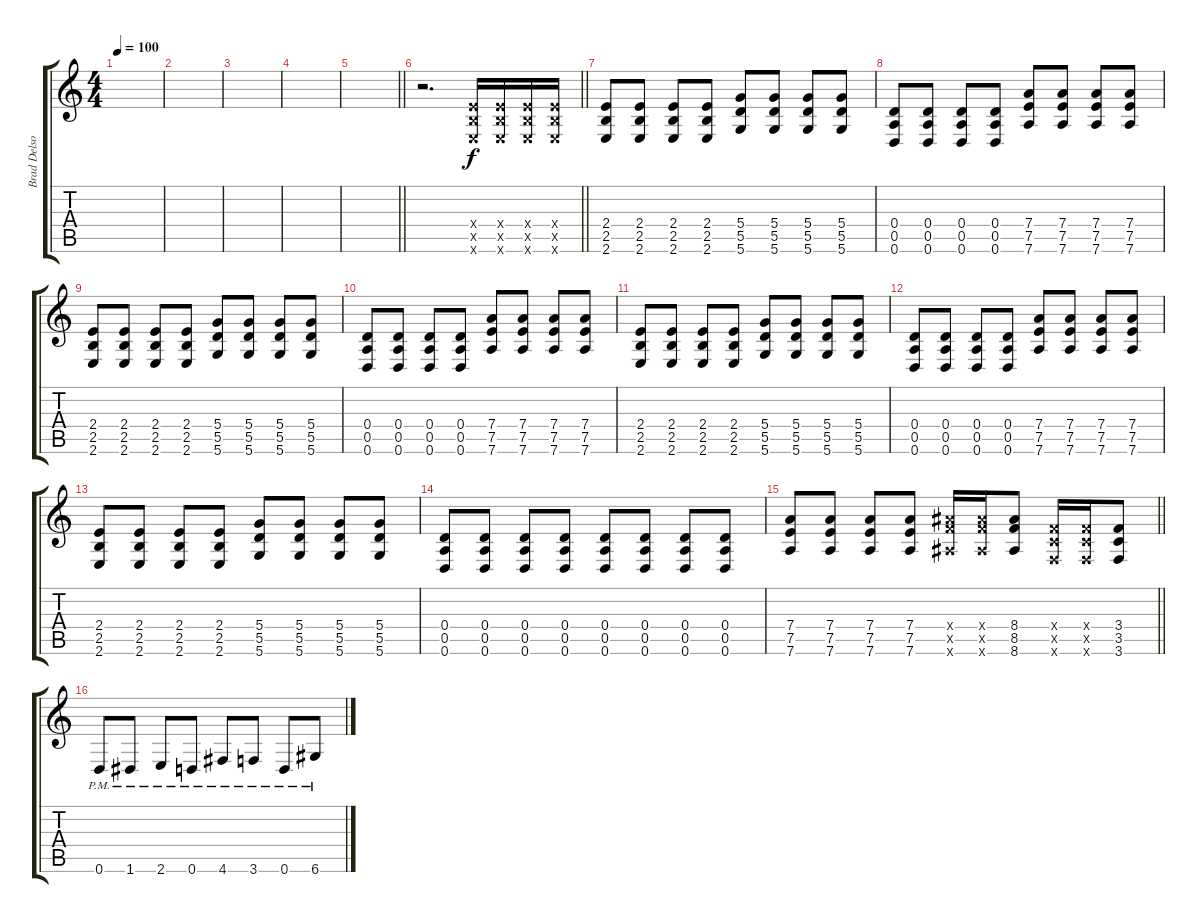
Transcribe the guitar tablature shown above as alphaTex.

\track ("Brad Delson [Gtr.2]" "Brad Delso") {instrument distortionguitar}
\staff {score tabs}
\tuning (E4 B3 G3 D3 A2 D2) {hide}
\ts (4 4)
\tempo 100
\clef g2
\ks c
|
|
|
|
\barLineRight lightlight
|
\barLineRight lightlight
r.2{d} (2.4{x} 2.5{x} 2.6{x}).16 (2.4{x} 2.5{x} 2.6{x}).16 (2.4{x} 2.5{x} 2.6{x}).16 (2.4{x} 2.5{x} 2.6{x}).16 |
(2.4 2.5 2.6).8 (2.4 2.5 2.6).8 (2.4 2.5 2.6).8 (2.4 2.5 2.6).8 (5.4 5.5 5.6).8 (5.4 5.5 5.6).8 (5.4 5.5 5.6).8 (5.4 5.5 5.6).8 |
(0.4 0.5 0.6).8 (0.4 0.5 0.6).8 (0.4 0.5 0.6).8 (0.4 0.5 0.6).8 (7.4 7.5 7.6).8 (7.4 7.5 7.6).8 (7.4 7.5 7.6).8 (7.4 7.5 7.6).8 |
(2.4 2.5 2.6).8 (2.4 2.5 2.6).8 (2.4 2.5 2.6).8 (2.4 2.5 2.6).8 (5.4 5.5 5.6).8 (5.4 5.5 5.6).8 (5.4 5.5 5.6).8 (5.4 5.5 5.6).8 |
(0.4 0.5 0.6).8 (0.4 0.5 0.6).8 (0.4 0.5 0.6).8 (0.4 0.5 0.6).8 (7.4 7.5 7.6).8 (7.4 7.5 7.6).8 (7.4 7.5 7.6).8 (7.4 7.5 7.6).8 |
(2.4 2.5 2.6).8 (2.4 2.5 2.6).8 (2.4 2.5 2.6).8 (2.4 2.5 2.6).8 (5.4 5.5 5.6).8 (5.4 5.5 5.6).8 (5.4 5.5 5.6).8 (5.4 5.5 5.6).8 |
(0.4 0.5 0.6).8 (0.4 0.5 0.6).8 (0.4 0.5 0.6).8 (0.4 0.5 0.6).8 (7.4 7.5 7.6).8 (7.4 7.5 7.6).8 (7.4 7.5 7.6).8 (7.4 7.5 7.6).8 |
(2.4 2.5 2.6).8 (2.4 2.5 2.6).8 (2.4 2.5 2.6).8 (2.4 2.5 2.6).8 (5.4 5.5 5.6).8 (5.4 5.5 5.6).8 (5.4 5.5 5.6).8 (5.4 5.5 5.6).8 |
(0.4 0.5 0.6).8 (0.4 0.5 0.6).8 (0.4 0.5 0.6).8 (0.4 0.5 0.6).8 (0.4 0.5 0.6).8 (0.4 0.5 0.6).8 (0.4 0.5 0.6).8 (0.4 0.5 0.6).8 |
\barLineRight lightlight
(7.4 7.5 7.6).8 (7.4 7.5 7.6).8 (7.4 7.5 7.6).8 (7.4 7.5 7.6).8 (8.4{x} 8.5{x} 8.6{x}).16 (8.4{x} 8.5{x} 8.6{x}).16 (8.4 8.5 8.6).8 (3.4{x} 3.5{x} 3.6{x}).16 (3.4{x} 3.5{x} 3.6{x}).16 (3.4 3.5 3.6).8 |
0.6{pm}.8 1.6{pm}.8 2.6{pm}.8 0.6{pm}.8 4.6{pm}.8 3.6{pm}.8 0.6{pm}.8 6.6{pm}.8
